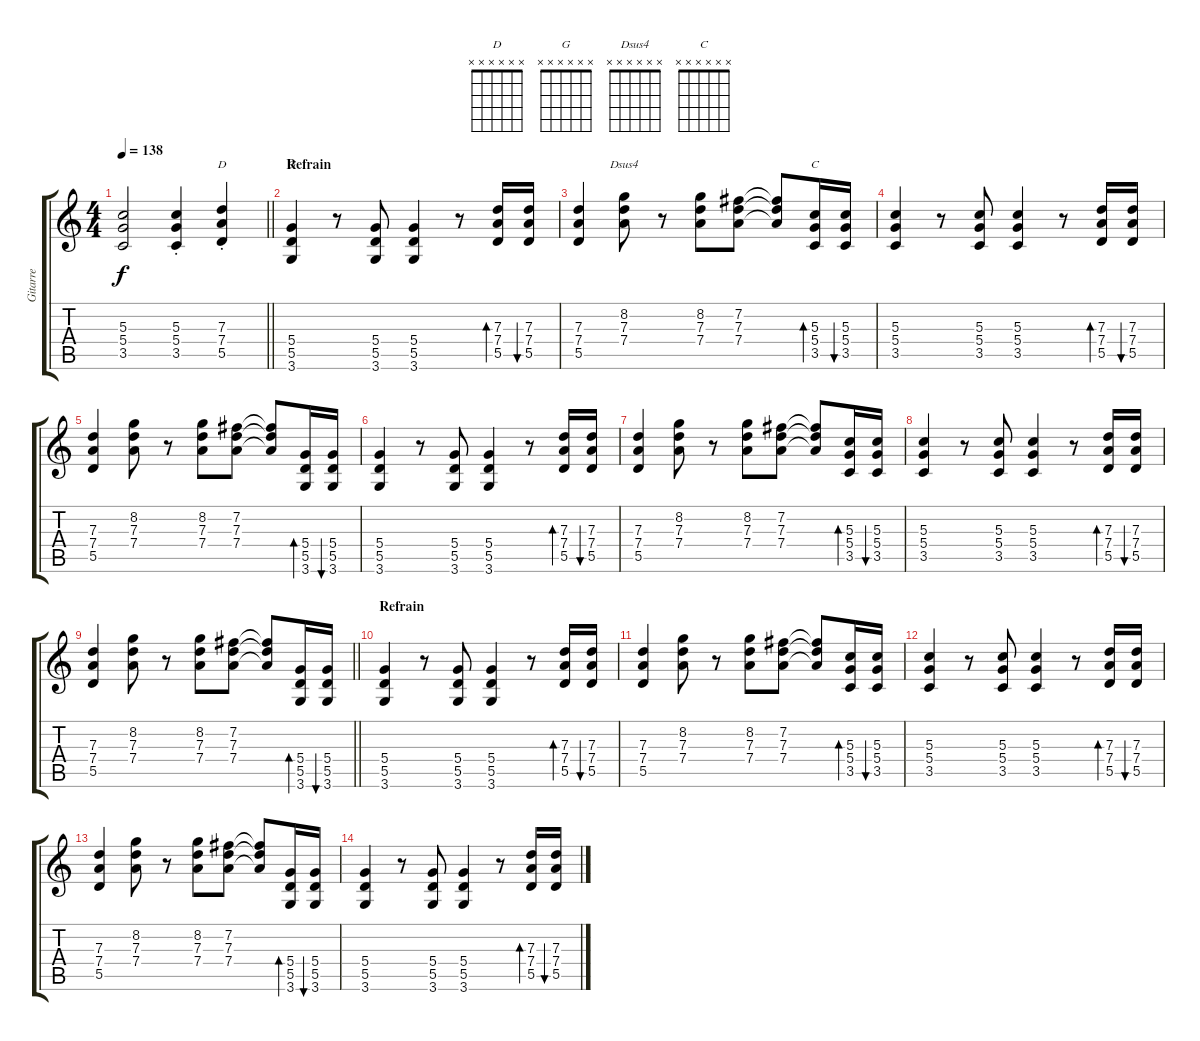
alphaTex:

\track ("Gitarre" "Gitarre") {instrument overdrivenguitar}
\staff {score tabs}
\tuning (E4 B3 G3 D3 A2 E2) {hide}
\chord ("D" x x x x x x)
\chord ("G" x x x x x x)
\chord ("Dsus4" x x x x x x)
\chord ("C" x x x x x x)
\ts (4 4)
\tempo 138
\clef g2
\barLineRight lightlight
\ks c
(5.3{t} 5.4{t} 3.5{t}).2{dy f} (5.3{st} 5.4{st} 3.5{st}).4 (7.3{st} 7.4{st} 5.5{st}).4{ch "D"} |
\section ("" "Refrain")
(5.4 5.5 3.6).4{ch "G"} r.8 (5.4 5.5 3.6).8 (5.4 5.5 3.6).4 r.8 (7.3 7.4 5.5).16{bd 60} (7.3 7.4 5.5).16{bu 60} |
(7.3 7.4 5.5).4 (8.2 7.3 7.4).8{ch "Dsus4"} r.8 (8.2 7.3 7.4).8 (7.2 7.3 7.4).8 (7.2{t} 7.3{t} 7.4{t}).8 (5.3 5.4 3.5).16{bd 60 ch "C"} (5.3 5.4 3.5).16{bu 60} |
(5.3 5.4 3.5).4 r.8 (5.3 5.4 3.5).8 (5.3 5.4 3.5).4 r.8 (7.3 7.4 5.5).16{bd 60} (7.3 7.4 5.5).16{bu 60} |
(7.3 7.4 5.5).4 (8.2 7.3 7.4).8 r.8 (8.2 7.3 7.4).8 (7.2 7.3 7.4).8 (7.2{t} 7.3{t} 7.4{t}).8 (5.4 5.5 3.6).16{bd 60} (5.4 5.5 3.6).16{bu 60} |
(5.4 5.5 3.6).4 r.8 (5.4 5.5 3.6).8 (5.4 5.5 3.6).4 r.8 (7.3 7.4 5.5).16{bd 60} (7.3 7.4 5.5).16{bu 60} |
(7.3 7.4 5.5).4 (8.2 7.3 7.4).8 r.8 (8.2 7.3 7.4).8 (7.2 7.3 7.4).8 (7.2{t} 7.3{t} 7.4{t}).8 (5.3 5.4 3.5).16{bd 60} (5.3 5.4 3.5).16{bu 60} |
(5.3 5.4 3.5).4 r.8 (5.3 5.4 3.5).8 (5.3 5.4 3.5).4 r.8 (7.3 7.4 5.5).16{bd 60} (7.3 7.4 5.5).16{bu 60} |
\barLineRight lightlight
(7.3 7.4 5.5).4 (8.2 7.3 7.4).8 r.8 (8.2 7.3 7.4).8 (7.2 7.3 7.4).8 (7.2{t} 7.3{t} 7.4{t}).8 (5.4 5.5 3.6).16{bd 60} (5.4 5.5 3.6).16{bu 60} |
\section ("" "Refrain")
(5.4 5.5 3.6).4 r.8 (5.4 5.5 3.6).8 (5.4 5.5 3.6).4 r.8 (7.3 7.4 5.5).16{bd 60} (7.3 7.4 5.5).16{bu 60} |
(7.3 7.4 5.5).4{volume 0} (8.2 7.3 7.4).8 r.8 (8.2 7.3 7.4).8 (7.2 7.3 7.4).8 (7.2{t} 7.3{t} 7.4{t}).8 (5.3 5.4 3.5).16{bd 60} (5.3 5.4 3.5).16{bu 60} |
(5.3 5.4 3.5).4 r.8 (5.3 5.4 3.5).8 (5.3 5.4 3.5).4 r.8 (7.3 7.4 5.5).16{bd 60} (7.3 7.4 5.5).16{bu 60} |
(7.3 7.4 5.5).4 (8.2 7.3 7.4).8 r.8 (8.2 7.3 7.4).8 (7.2 7.3 7.4).8 (7.2{t} 7.3{t} 7.4{t}).8 (5.4 5.5 3.6).16{bd 60} (5.4 5.5 3.6).16{bu 60} |
(5.4 5.5 3.6).4 r.8 (5.4 5.5 3.6).8 (5.4 5.5 3.6).4 r.8 (7.3 7.4 5.5).16{bd 60} (7.3 7.4 5.5).16{bu 60}
